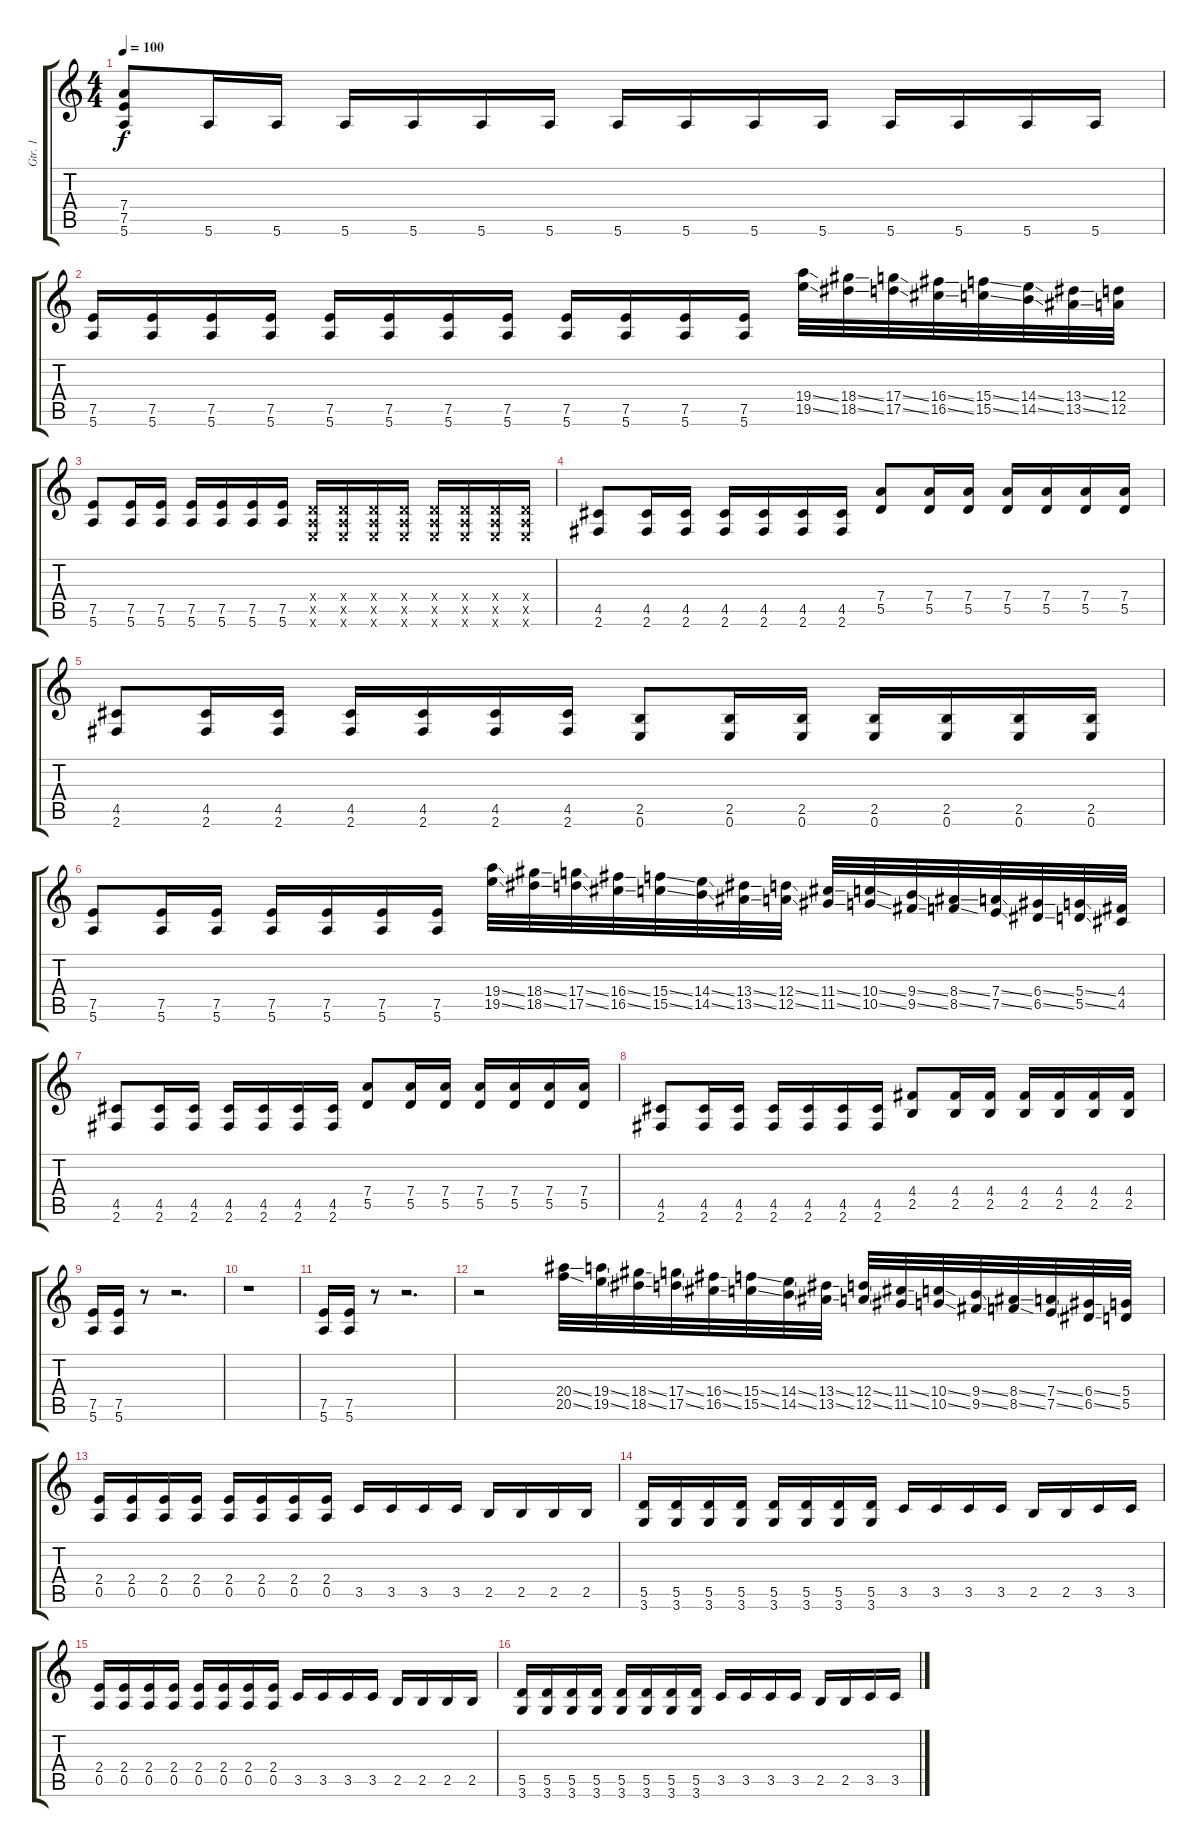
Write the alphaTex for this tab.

\track ("Gtr. 1" "Gtr. 1") {instrument distortionguitar}
\staff {score tabs}
\tuning (E4 B3 G3 D3 A2 E2) {hide}
\ts (4 4)
\tempo 100
\clef g2
\ks c
(7.4 7.5 5.6).8{dy f} 5.6.16{instrument electricguitarmuted} 5.6.16 5.6.16 5.6.16 5.6.16 5.6.16 5.6.16 5.6.16 5.6.16 5.6.16 5.6.16 5.6.16 5.6.16 5.6.16 |
(7.5 5.6).16 (7.5 5.6).16 (7.5 5.6).16 (7.5 5.6).16 (7.5 5.6).16 (7.5 5.6).16 (7.5 5.6).16 (7.5 5.6).16 (7.5 5.6).16{instrument distortionguitar} (7.5 5.6).16 (7.5 5.6).16 (7.5 5.6).16 (19.4{ss} 19.5{ss}).32{instrument guitarfretnoise} (18.4{ss} 18.5{ss}).32 (17.4{ss} 17.5{ss}).32 (16.4{ss} 16.5{ss}).32 (15.4{ss} 15.5{ss}).32 (14.4{ss} 14.5{ss}).32 (13.4{ss} 13.5{ss}).32 (12.4 12.5).32 |
(7.5 5.6).8{instrument distortionguitar} (7.5 5.6).16 (7.5 5.6).16 (7.5 5.6).16 (7.5 5.6).16 (7.5 5.6).16 (7.5 5.6).16 (0.4{x} 0.5{x} 0.6{x}).16 (0.4{x} 0.5{x} 0.6{x}).16 (0.4{x} 0.5{x} 0.6{x}).16 (0.4{x} 0.5{x} 0.6{x}).16 (0.4{x} 0.5{x} 0.6{x}).16 (0.4{x} 0.5{x} 0.6{x}).16 (0.4{x} 0.5{x} 0.6{x}).16 (0.4{x} 0.5{x} 0.6{x}).16 |
(4.5 2.6).8 (4.5 2.6).16 (4.5 2.6).16 (4.5 2.6).16 (4.5 2.6).16 (4.5 2.6).16 (4.5 2.6).16 (7.4 5.5).8 (7.4 5.5).16 (7.4 5.5).16 (7.4 5.5).16 (7.4 5.5).16 (7.4 5.5).16 (7.4 5.5).16 |
(4.5 2.6).8 (4.5 2.6).16 (4.5 2.6).16 (4.5 2.6).16 (4.5 2.6).16 (4.5 2.6).16 (4.5 2.6).16 (2.5 0.6).8 (2.5 0.6).16 (2.5 0.6).16 (2.5 0.6).16 (2.5 0.6).16 (2.5 0.6).16 (2.5 0.6).16 |
(7.5 5.6).8 (7.5 5.6).16 (7.5 5.6).16 (7.5 5.6).16 (7.5 5.6).16 (7.5 5.6).16 (7.5 5.6).16 (19.4{ss} 19.5{ss}).32{instrument guitarfretnoise} (18.4{ss} 18.5{ss}).32 (17.4{ss} 17.5{ss}).32 (16.4{ss} 16.5{ss}).32 (15.4{ss} 15.5{ss}).32 (14.4{ss} 14.5{ss}).32 (13.4{ss} 13.5{ss}).32 (12.4{ss} 12.5{ss}).32 (11.4{ss} 11.5{ss}).32 (10.4{ss} 10.5{ss}).32 (9.4{ss} 9.5{ss}).32 (8.4{ss} 8.5{ss}).32 (7.4{ss} 7.5{ss}).32 (6.4{ss} 6.5{ss}).32 (5.4{ss} 5.5{ss}).32 (4.4 4.5).32 |
(4.5 2.6).8{instrument distortionguitar} (4.5 2.6).16 (4.5 2.6).16 (4.5 2.6).16 (4.5 2.6).16 (4.5 2.6).16 (4.5 2.6).16 (7.4 5.5).8 (7.4 5.5).16 (7.4 5.5).16 (7.4 5.5).16 (7.4 5.5).16 (7.4 5.5).16 (7.4 5.5).16 |
(4.5 2.6).8 (4.5 2.6).16 (4.5 2.6).16 (4.5 2.6).16 (4.5 2.6).16 (4.5 2.6).16 (4.5 2.6).16 (4.4 2.5).8 (4.4 2.5).16 (4.4 2.5).16 (4.4 2.5).16 (4.4 2.5).16 (4.4 2.5).16 (4.4 2.5).16 |
(7.5 5.6).16 (7.5 5.6).16 r.8 r.2{d} |
r.1 |
(7.5 5.6).16 (7.5 5.6).16 r.8 r.2{d} |
r.2 (20.4{ss} 20.5{ss}).32{instrument guitarfretnoise} (19.4{ss} 19.5{ss}).32 (18.4{ss} 18.5{ss}).32 (17.4{ss} 17.5{ss}).32 (16.4{ss} 16.5{ss}).32 (15.4{ss} 15.5{ss}).32 (14.4{ss} 14.5{ss}).32 (13.4{ss} 13.5{ss}).32 (12.4{ss} 12.5{ss}).32 (11.4{ss} 11.5{ss}).32 (10.4{ss} 10.5{ss}).32 (9.4{ss} 9.5{ss}).32 (8.4{ss} 8.5{ss}).32 (7.4{ss} 7.5{ss}).32 (6.4{ss} 6.5{ss}).32 (5.4 5.5).32 |
(2.4 0.5).16{instrument distortionguitar} (2.4 0.5).16 (2.4 0.5).16 (2.4 0.5).16 (2.4 0.5).16 (2.4 0.5).16 (2.4 0.5).16 (2.4 0.5).16 3.5.16 3.5.16 3.5.16 3.5.16 2.5.16 2.5.16 2.5.16 2.5.16 |
(5.5 3.6).16 (5.5 3.6).16 (5.5 3.6).16 (5.5 3.6).16 (5.5 3.6).16 (5.5 3.6).16 (5.5 3.6).16 (5.5 3.6).16 3.5.16 3.5.16 3.5.16 3.5.16 2.5.16 2.5.16 3.5.16 3.5.16 |
(2.4 0.5).16 (2.4 0.5).16 (2.4 0.5).16 (2.4 0.5).16 (2.4 0.5).16 (2.4 0.5).16 (2.4 0.5).16 (2.4 0.5).16 3.5.16 3.5.16 3.5.16 3.5.16 2.5.16 2.5.16 2.5.16 2.5.16 |
(5.5 3.6).16 (5.5 3.6).16 (5.5 3.6).16 (5.5 3.6).16 (5.5 3.6).16 (5.5 3.6).16 (5.5 3.6).16 (5.5 3.6).16 3.5.16 3.5.16 3.5.16 3.5.16 2.5.16 2.5.16 3.5.16 3.5.16
